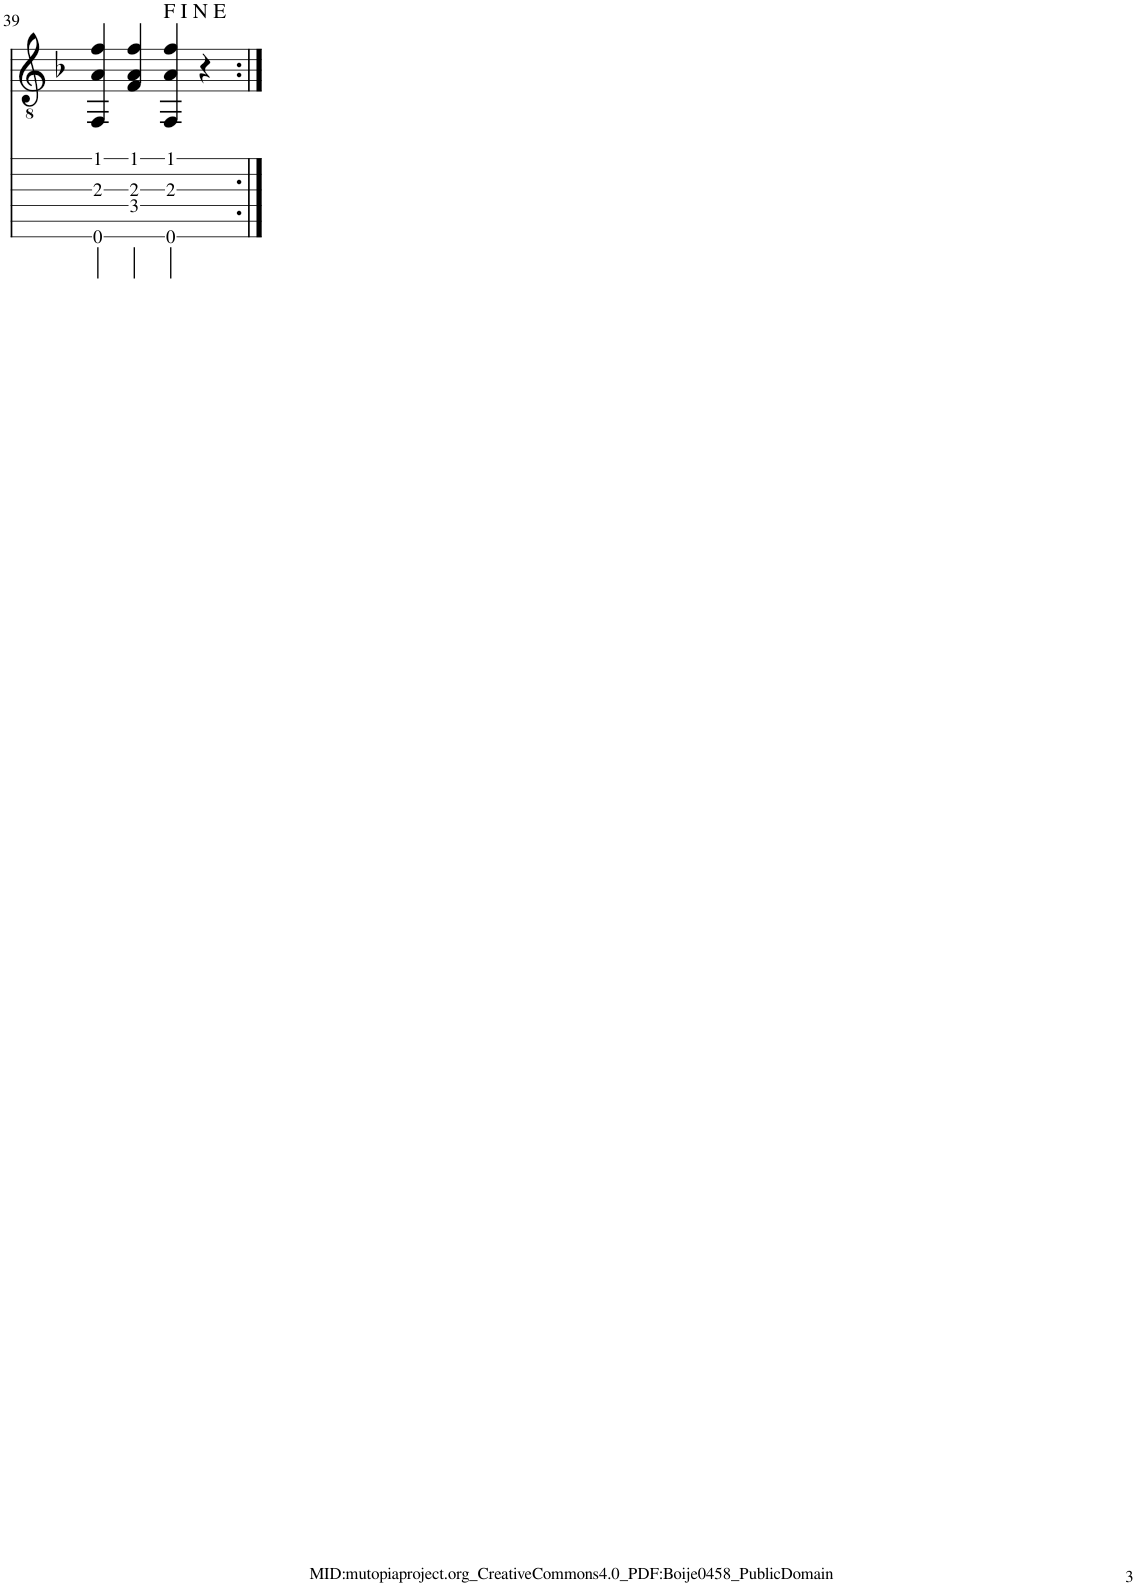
**kern	**kern
*part2	*part1
*staff2	*staff1
*I"Chitarra classica (Intavolatura)	*I"Guitar
!!LO:PB:g=z
*	*clefGv2
*k[b-]	*k[b-]
*M4/4	*M4/4
=39	=39
4FF\ 4A\ 4f\	4FF/ 4A/ 4f/
4F\ 4A\ 4f\	4F/ 4A/ 4f/
4FF\ 4A\ 4f\	4FF/ 4A/ 4f/
4r	4r
=:|!	=:|!
*-	*-
